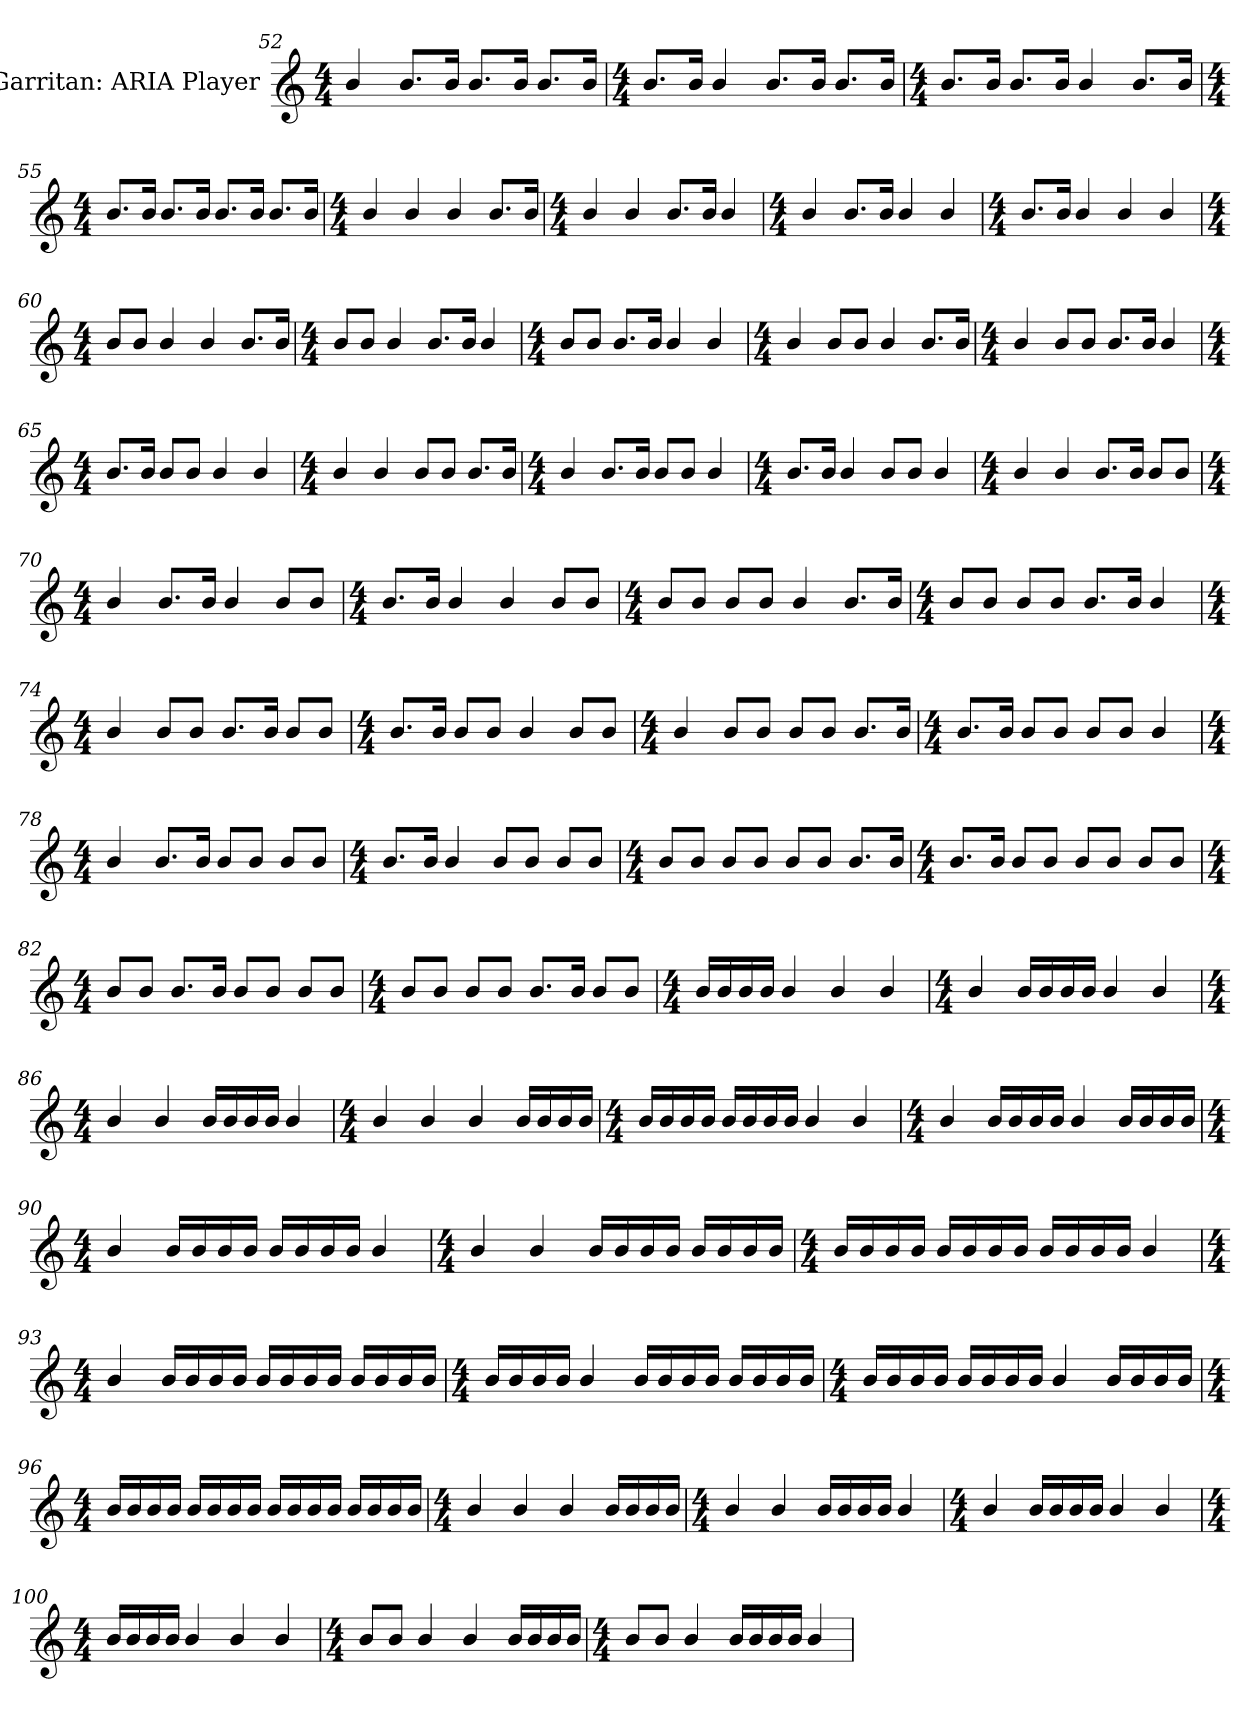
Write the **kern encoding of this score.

**kern
*part1
*staff1
*I"Garritan: ARIA Player
!!LO:PB:g=z
*clefG2
*k[]
*C:
*M4/4
=52
4bi/
8.bi/L
16bi/Jk
8.bi/L
16bi/Jk
8.bi/L
16bi/Jk
!!LO:PB:g=z
=53
*M4/4
8.bi/L
16bi/Jk
4bi/
8.bi/L
16bi/Jk
8.bi/L
16bi/Jk
!!LO:PB:g=z
=54
*M4/4
8.bi/L
16bi/Jk
8.bi/L
16bi/Jk
4bi/
8.bi/L
16bi/Jk
!!LO:PB:g=z
=55
*M4/4
8.bi/L
16bi/Jk
8.bi/L
16bi/Jk
8.bi/L
16bi/Jk
8.bi/L
16bi/Jk
!!LO:PB:g=z
=56
*M4/4
4bi/
4bi/
4bi/
8.bi/L
16bi/Jk
!!LO:PB:g=z
=57
*M4/4
4bi/
4bi/
8.bi/L
16bi/Jk
4bi/
!!LO:PB:g=z
=58
*M4/4
4bi/
8.bi/L
16bi/Jk
4bi/
4bi/
!!LO:PB:g=z
=59
*M4/4
8.bi/L
16bi/Jk
4bi/
4bi/
4bi/
!!LO:PB:g=z
=60
*M4/4
8bi/L
8bi/J
4bi/
4bi/
8.bi/L
16bi/Jk
!!LO:PB:g=z
=61
*M4/4
8bi/L
8bi/J
4bi/
8.bi/L
16bi/Jk
4bi/
!!LO:PB:g=z
=62
*M4/4
8bi/L
8bi/J
8.bi/L
16bi/Jk
4bi/
4bi/
!!LO:PB:g=z
=63
*M4/4
4bi/
8bi/L
8bi/J
4bi/
8.bi/L
16bi/Jk
!!LO:PB:g=z
=64
*M4/4
4bi/
8bi/L
8bi/J
8.bi/L
16bi/Jk
4bi/
!!LO:PB:g=z
=65
*M4/4
8.bi/L
16bi/Jk
8bi/L
8bi/J
4bi/
4bi/
!!LO:PB:g=z
=66
*M4/4
4bi/
4bi/
8bi/L
8bi/J
8.bi/L
16bi/Jk
!!LO:PB:g=z
=67
*M4/4
4bi/
8.bi/L
16bi/Jk
8bi/L
8bi/J
4bi/
!!LO:PB:g=z
=68
*M4/4
8.bi/L
16bi/Jk
4bi/
8bi/L
8bi/J
4bi/
!!LO:PB:g=z
=69
*M4/4
4bi/
4bi/
8.bi/L
16bi/Jk
8bi/L
8bi/J
!!LO:PB:g=z
=70
*M4/4
4bi/
8.bi/L
16bi/Jk
4bi/
8bi/L
8bi/J
!!LO:PB:g=z
=71
*M4/4
8.bi/L
16bi/Jk
4bi/
4bi/
8bi/L
8bi/J
!!LO:PB:g=z
=72
*M4/4
8bi/L
8bi/J
8bi/L
8bi/J
4bi/
8.bi/L
16bi/Jk
!!LO:PB:g=z
=73
*M4/4
8bi/L
8bi/J
8bi/L
8bi/J
8.bi/L
16bi/Jk
4bi/
!!LO:PB:g=z
=74
*M4/4
4bi/
8bi/L
8bi/J
8.bi/L
16bi/Jk
8bi/L
8bi/J
!!LO:PB:g=z
=75
*M4/4
8.bi/L
16bi/Jk
8bi/L
8bi/J
4bi/
8bi/L
8bi/J
!!LO:PB:g=z
=76
*M4/4
4bi/
8bi/L
8bi/J
8bi/L
8bi/J
8.bi/L
16bi/Jk
!!LO:PB:g=z
=77
*M4/4
8.bi/L
16bi/Jk
8bi/L
8bi/J
8bi/L
8bi/J
4bi/
!!LO:PB:g=z
=78
*M4/4
4bi/
8.bi/L
16bi/Jk
8bi/L
8bi/J
8bi/L
8bi/J
!!LO:PB:g=z
=79
*M4/4
8.bi/L
16bi/Jk
4bi/
8bi/L
8bi/J
8bi/L
8bi/J
!!LO:PB:g=z
=80
*M4/4
8bi/L
8bi/J
8bi/L
8bi/J
8bi/L
8bi/J
8.bi/L
16bi/Jk
!!LO:PB:g=z
=81
*M4/4
8.bi/L
16bi/Jk
8bi/L
8bi/J
8bi/L
8bi/J
8bi/L
8bi/J
!!LO:PB:g=z
=82
*M4/4
8bi/L
8bi/J
8.bi/L
16bi/Jk
8bi/L
8bi/J
8bi/L
8bi/J
!!LO:PB:g=z
=83
*M4/4
8bi/L
8bi/J
8bi/L
8bi/J
8.bi/L
16bi/Jk
8bi/L
8bi/J
!!LO:PB:g=z
=84
*M4/4
16bi/LL
16bi/
16bi/
16bi/JJ
4bi/
4bi/
4bi/
!!LO:PB:g=z
=85
*M4/4
4bi/
16bi/LL
16bi/
16bi/
16bi/JJ
4bi/
4bi/
!!LO:PB:g=z
=86
*M4/4
4bi/
4bi/
16bi/LL
16bi/
16bi/
16bi/JJ
4bi/
!!LO:PB:g=z
=87
*M4/4
4bi/
4bi/
4bi/
16bi/LL
16bi/
16bi/
16bi/JJ
!!LO:PB:g=z
=88
*M4/4
16bi/LL
16bi/
16bi/
16bi/JJ
16bi/LL
16bi/
16bi/
16bi/JJ
4bi/
4bi/
!!LO:PB:g=z
=89
*M4/4
4bi/
16bi/LL
16bi/
16bi/
16bi/JJ
4bi/
16bi/LL
16bi/
16bi/
16bi/JJ
!!LO:PB:g=z
=90
*M4/4
4bi/
16bi/LL
16bi/
16bi/
16bi/JJ
16bi/LL
16bi/
16bi/
16bi/JJ
4bi/
!!LO:PB:g=z
=91
*M4/4
4bi/
4bi/
16bi/LL
16bi/
16bi/
16bi/JJ
16bi/LL
16bi/
16bi/
16bi/JJ
!!LO:PB:g=z
=92
*M4/4
16bi/LL
16bi/
16bi/
16bi/JJ
16bi/LL
16bi/
16bi/
16bi/JJ
16bi/LL
16bi/
16bi/
16bi/JJ
4bi/
!!LO:PB:g=z
=93
*M4/4
4bi/
16bi/LL
16bi/
16bi/
16bi/JJ
16bi/LL
16bi/
16bi/
16bi/JJ
16bi/LL
16bi/
16bi/
16bi/JJ
!!LO:PB:g=z
=94
*M4/4
16bi/LL
16bi/
16bi/
16bi/JJ
4bi/
16bi/LL
16bi/
16bi/
16bi/JJ
16bi/LL
16bi/
16bi/
16bi/JJ
!!LO:PB:g=z
=95
*M4/4
16bi/LL
16bi/
16bi/
16bi/JJ
16bi/LL
16bi/
16bi/
16bi/JJ
4bi/
16bi/LL
16bi/
16bi/
16bi/JJ
!!LO:PB:g=z
=96
*M4/4
16bi/LL
16bi/
16bi/
16bi/JJ
16bi/LL
16bi/
16bi/
16bi/JJ
16bi/LL
16bi/
16bi/
16bi/JJ
16bi/LL
16bi/
16bi/
16bi/JJ
!!LO:PB:g=z
=97
*M4/4
4bi/
4bi/
4bi/
16bi/LL
16bi/
16bi/
16bi/JJ
!!LO:PB:g=z
=98
*M4/4
4bi/
4bi/
16bi/LL
16bi/
16bi/
16bi/JJ
4bi/
!!LO:PB:g=z
=99
*M4/4
4bi/
16bi/LL
16bi/
16bi/
16bi/JJ
4bi/
4bi/
!!LO:PB:g=z
=100
*M4/4
16bi/LL
16bi/
16bi/
16bi/JJ
4bi/
4bi/
4bi/
!!LO:PB:g=z
=101
*M4/4
8bi/L
8bi/J
4bi/
4bi/
16bi/LL
16bi/
16bi/
16bi/JJ
!!LO:PB:g=z
=102
*M4/4
8bi/L
8bi/J
4bi/
16bi/LL
16bi/
16bi/
16bi/JJ
4bi/
=
*-
